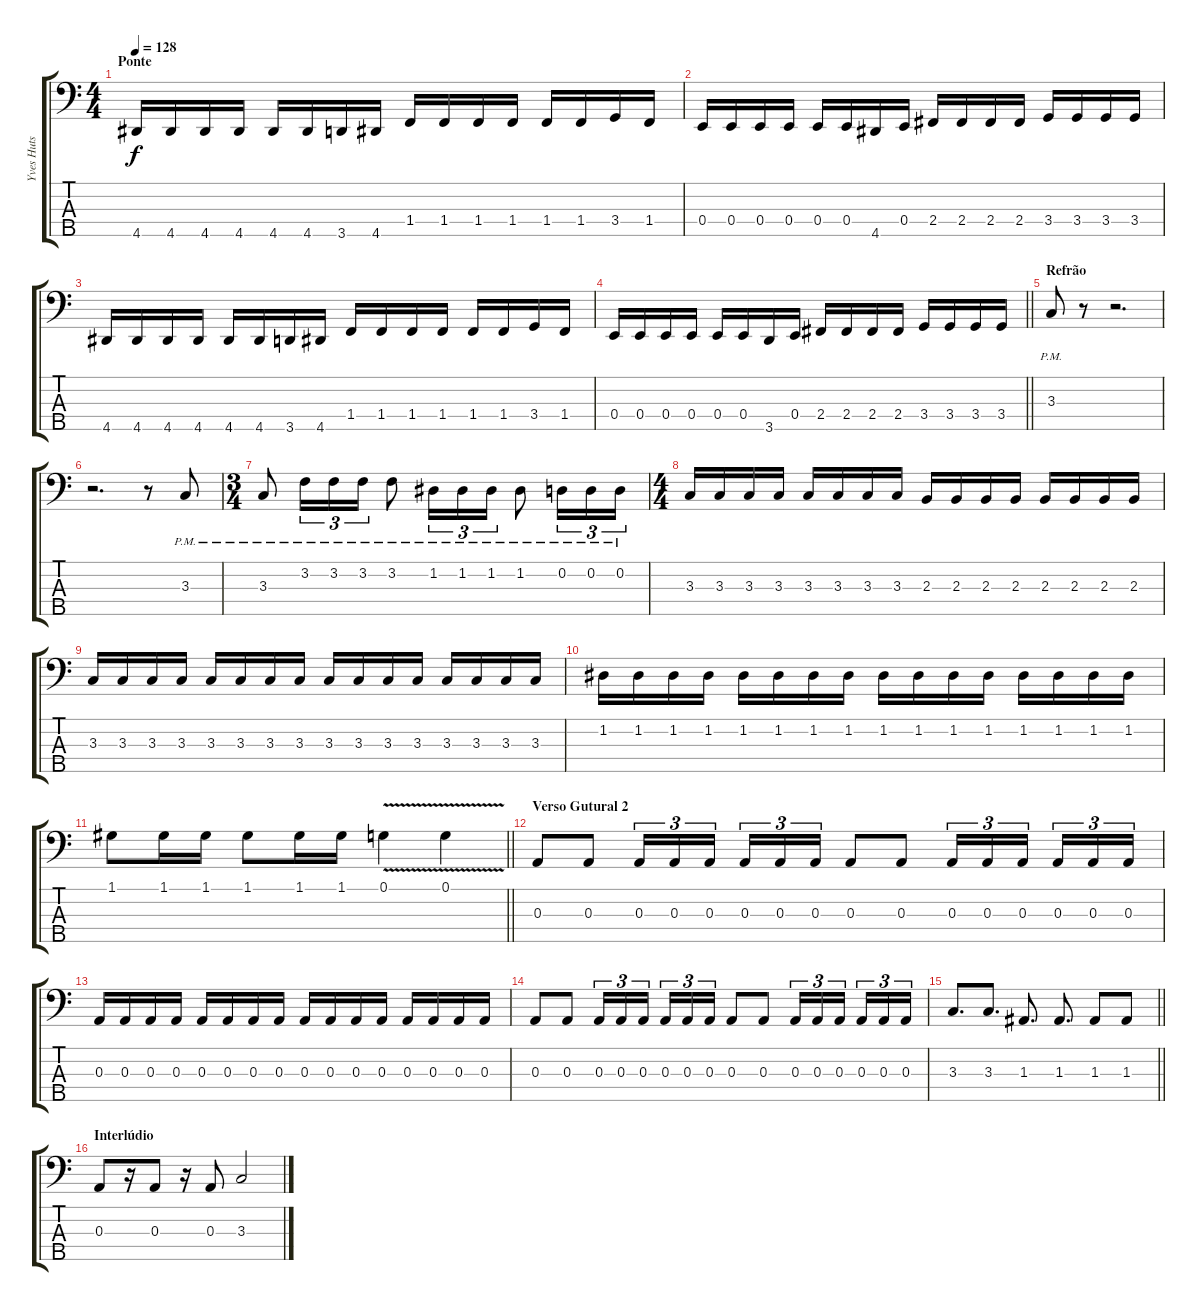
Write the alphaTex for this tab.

\track ("Yves Huts" "Yves Huts") {instrument electricbasspick}
\staff {score tabs}
\tuning (G2 D2 A1 E1 B0) {hide}
\ts (4 4)
\section ("" "Ponte")
\tempo 128
\clef f4
\ks c
4.5.16{dy f} 4.5.16 4.5.16 4.5.16 4.5.16 4.5.16 3.5.16 4.5.16 1.4.16 1.4.16 1.4.16 1.4.16 1.4.16 1.4.16 3.4.16 1.4.16 |
0.4.16 0.4.16 0.4.16 0.4.16 0.4.16 0.4.16 4.5.16 0.4.16 2.4.16 2.4.16 2.4.16 2.4.16 3.4.16 3.4.16 3.4.16 3.4.16 |
4.5.16 4.5.16 4.5.16 4.5.16 4.5.16 4.5.16 3.5.16 4.5.16 1.4.16 1.4.16 1.4.16 1.4.16 1.4.16 1.4.16 3.4.16 1.4.16 |
\barLineRight lightlight
0.4.16 0.4.16 0.4.16 0.4.16 0.4.16 0.4.16 3.5.16 0.4.16 2.4.16 2.4.16 2.4.16 2.4.16 3.4.16 3.4.16 3.4.16 3.4.16 |
\section ("" "Refrão")
3.3{pm}.8 r.8 r.2{d} |
r.2{d} r.8 3.3{pm}.8 |
\ts (3 4)
3.3{pm}.8 3.2{pm}.16{tu (3 2)} 3.2{pm}.16{tu (3 2)} 3.2{pm}.16{tu (3 2)} 3.2{pm}.8 1.2{pm}.16{tu (3 2)} 1.2{pm}.16{tu (3 2)} 1.2{pm}.16{tu (3 2)} 1.2{pm}.8 0.2{pm}.16{tu (3 2)} 0.2{pm}.16{tu (3 2)} 0.2{pm}.16{tu (3 2)} |
\ts (4 4)
3.3.16 3.3.16 3.3.16 3.3.16 3.3.16 3.3.16 3.3.16 3.3.16 2.3.16 2.3.16 2.3.16 2.3.16 2.3.16 2.3.16 2.3.16 2.3.16 |
3.3.16 3.3.16 3.3.16 3.3.16 3.3.16 3.3.16 3.3.16 3.3.16 3.3.16 3.3.16 3.3.16 3.3.16 3.3.16 3.3.16 3.3.16 3.3.16 |
1.2.16 1.2.16 1.2.16 1.2.16 1.2.16 1.2.16 1.2.16 1.2.16 1.2.16 1.2.16 1.2.16 1.2.16 1.2.16 1.2.16 1.2.16 1.2.16 |
\barLineRight lightlight
1.1.8 1.1.16 1.1.16 1.1.8 1.1.16 1.1.16 0.1{v}.4 0.1{v}.4 |
\section ("" "Verso Gutural 2")
0.3.8 0.3.8 0.3.16{tu (3 2)} 0.3.16{tu (3 2)} 0.3.16{tu (3 2) beam splitsecondary} 0.3.16{tu (3 2)} 0.3.16{tu (3 2)} 0.3.16{tu (3 2)} 0.3.8 0.3.8 0.3.16{tu (3 2)} 0.3.16{tu (3 2)} 0.3.16{tu (3 2) beam splitsecondary} 0.3.16{tu (3 2)} 0.3.16{tu (3 2)} 0.3.16{tu (3 2)} |
0.3.16 0.3.16 0.3.16 0.3.16 0.3.16 0.3.16 0.3.16 0.3.16 0.3.16 0.3.16 0.3.16 0.3.16 0.3.16 0.3.16 0.3.16 0.3.16 |
0.3.8 0.3.8 0.3.16{tu (3 2)} 0.3.16{tu (3 2)} 0.3.16{tu (3 2) beam splitsecondary} 0.3.16{tu (3 2)} 0.3.16{tu (3 2)} 0.3.16{tu (3 2)} 0.3.8 0.3.8 0.3.16{tu (3 2)} 0.3.16{tu (3 2)} 0.3.16{tu (3 2) beam splitsecondary} 0.3.16{tu (3 2)} 0.3.16{tu (3 2)} 0.3.16{tu (3 2)} |
\barLineRight lightlight
3.3.8{d} 3.3.8{d} 1.3.8{d} 1.3.8{d} 1.3.8 1.3.8 |
\section ("" "Interlúdio")
0.3.8 r.16 0.3.8 r.16 0.3.8 3.3.2
